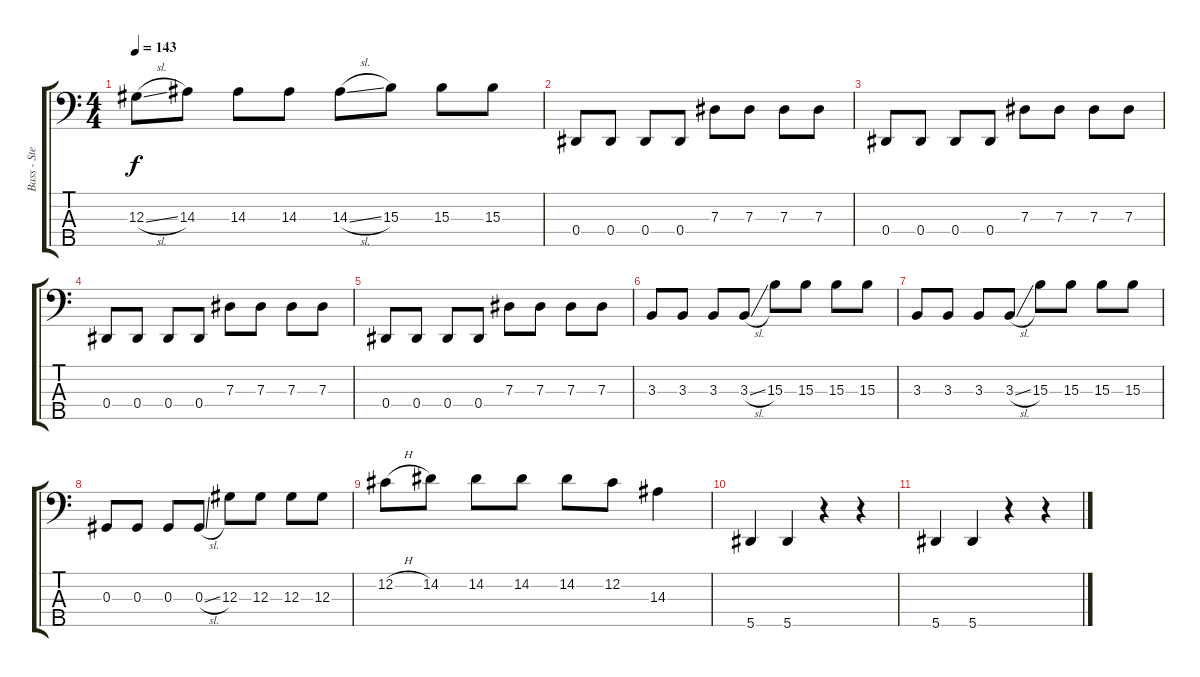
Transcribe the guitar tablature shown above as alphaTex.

\track ("Bass - Stefan Ude" "Bass - Ste") {instrument electricbassfinger}
\staff {score tabs}
\tuning (Gb2 Db2 Ab1 Eb1 Bb0) {hide}
\ts (4 4)
\tempo 143
\clef f4
\ks c
12.3{sl}.8{dy f} 14.3.8 14.3.8 14.3.8 14.3{sl}.8 15.3.8 15.3.8 15.3.8 |
0.4.8 0.4.8 0.4.8 0.4.8 7.3.8 7.3.8 7.3.8 7.3.8 |
0.4.8 0.4.8 0.4.8 0.4.8 7.3.8 7.3.8 7.3.8 7.3.8 |
0.4.8 0.4.8 0.4.8 0.4.8 7.3.8 7.3.8 7.3.8 7.3.8 |
0.4.8 0.4.8 0.4.8 0.4.8 7.3.8 7.3.8 7.3.8 7.3.8 |
3.3.8 3.3.8 3.3.8 3.3{sl}.8 15.3.8 15.3.8 15.3.8 15.3.8 |
3.3.8 3.3.8 3.3.8 3.3{sl}.8 15.3.8 15.3.8 15.3.8 15.3.8 |
0.3.8 0.3.8 0.3.8 0.3{sl}.8 12.3.8 12.3.8 12.3.8 12.3.8 |
12.2{h}.8 14.2.8 14.2.8 14.2.8 14.2.8 12.2.8 14.3.4 |
5.5.4 5.5.4 r.4 r.4 |
5.5.4 5.5.4 r.4 r.4
